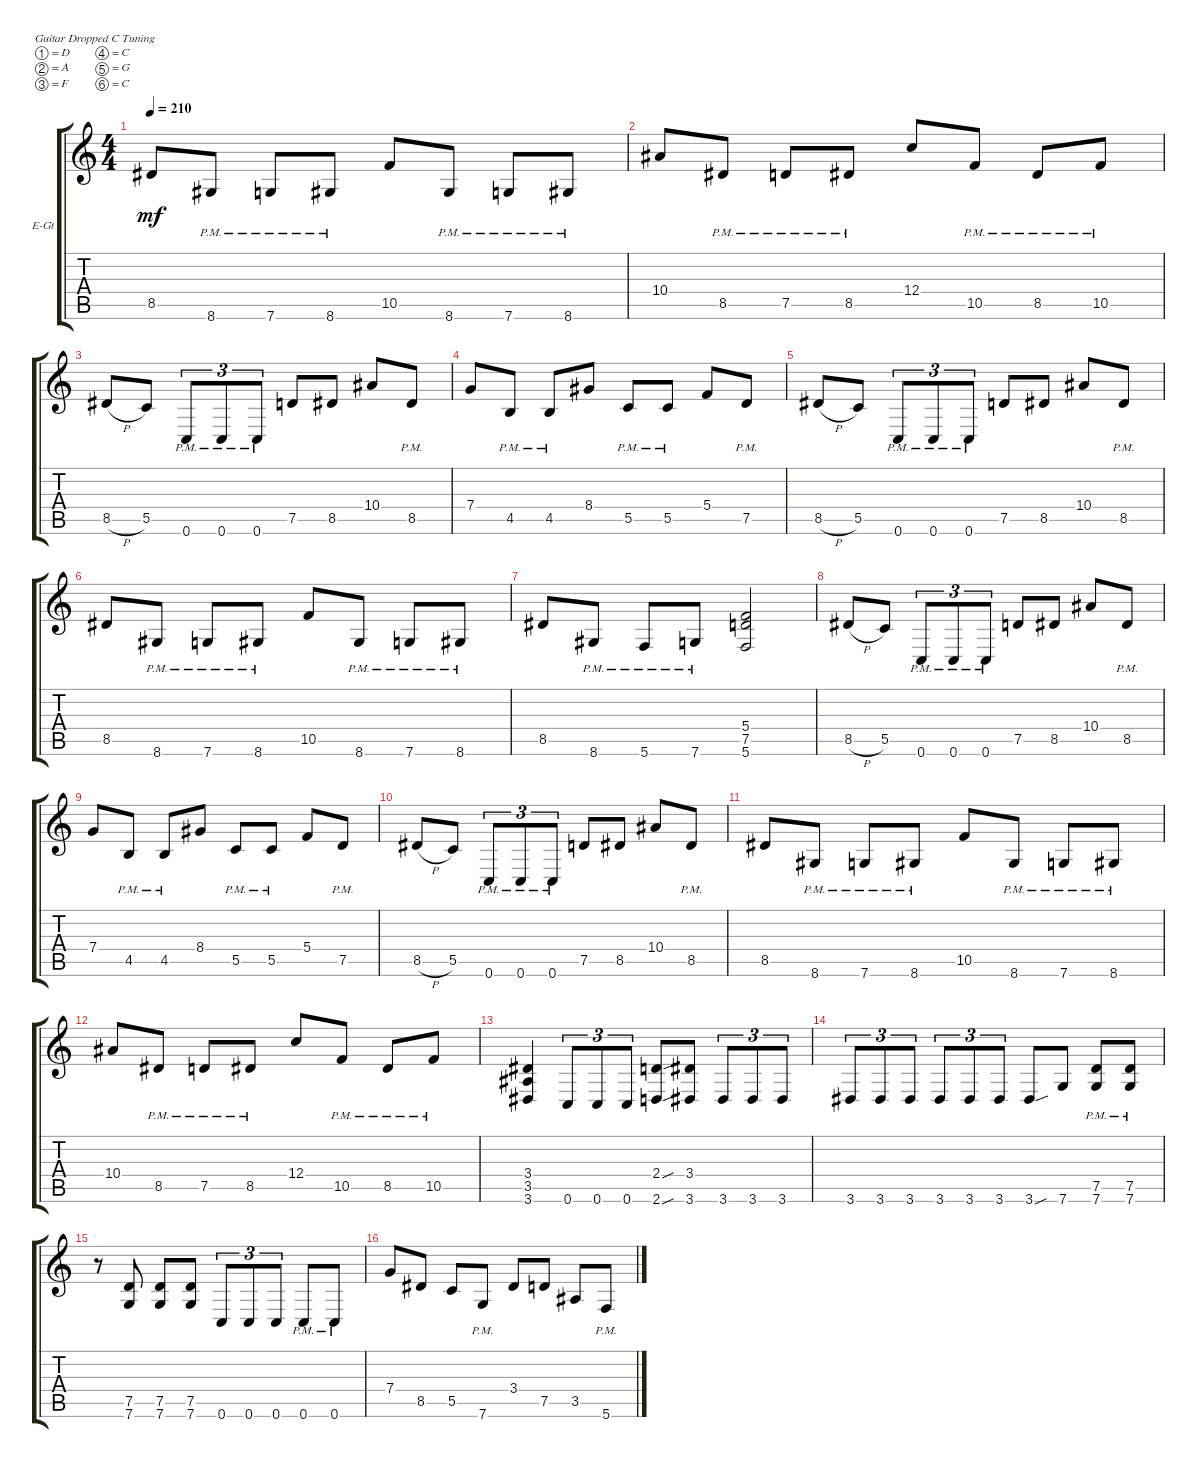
\defaultSystemsLayout 4
\bracketExtendMode groupsimilarinstruments
\firstSystemTrackNameOrientation horizontal
\otherSystemsTrackNameOrientation horizontal
\track ("Rhythm Guitar" "E-Gt") {instrument distortionguitar}
\staff {score tabs}
\tuning (D4 A3 F3 C3 G2 C2)
\ts (4 4)
\tempo 210
\clef g2
\ks c
8.5.8{dy mf} 8.6{pm}.8 7.6{pm}.8 8.6{pm}.8 10.5.8 8.6{pm}.8 7.6{pm}.8 8.6{pm}.8 |
10.4.8 8.5{pm}.8 7.5{pm}.8 8.5{pm}.8 12.4.8 10.5{pm}.8 8.5{pm}.8 10.5{pm}.8 |
8.5{h}.8 5.5.8 0.6{pm}.8{tu (3 2)} 0.6{pm}.8{tu (3 2)} 0.6{pm}.8{tu (3 2)} 7.5.8 8.5.8 10.4.8 8.5{pm}.8 |
7.4.8 4.5{pm}.8 4.5{pm}.8 8.4.8 5.5{pm}.8 5.5{pm}.8 5.4.8 7.5{pm}.8 |
8.5{h}.8 5.5.8 0.6{pm}.8{tu (3 2)} 0.6{pm}.8{tu (3 2)} 0.6{pm}.8{tu (3 2)} 7.5.8 8.5.8 10.4.8 8.5{pm}.8 |
8.5.8 8.6{pm}.8 7.6{pm}.8 8.6{pm}.8 10.5.8 8.6{pm}.8 7.6{pm}.8 8.6{pm}.8 |
8.5.8 8.6{pm}.8 5.6{pm}.8 7.6{pm}.8 (5.6 7.5 5.4).2 |
8.5{h}.8 5.5.8 0.6{pm}.8{tu (3 2)} 0.6{pm}.8{tu (3 2)} 0.6{pm}.8{tu (3 2)} 7.5.8 8.5.8 10.4.8 8.5{pm}.8 |
7.4.8 4.5{pm}.8 4.5{pm}.8 8.4.8 5.5{pm}.8 5.5{pm}.8 5.4.8 7.5{pm}.8 |
8.5{h}.8 5.5.8 0.6{pm}.8{tu (3 2)} 0.6{pm}.8{tu (3 2)} 0.6{pm}.8{tu (3 2)} 7.5.8 8.5.8 10.4.8 8.5{pm}.8 |
8.5.8 8.6{pm}.8 7.6{pm}.8 8.6{pm}.8 10.5.8 8.6{pm}.8 7.6{pm}.8 8.6{pm}.8 |
10.4.8 8.5{pm}.8 7.5{pm}.8 8.5{pm}.8 12.4.8 10.5{pm}.8 8.5{pm}.8 10.5{pm}.8 |
(3.6 3.4 3.5).4 0.6.8{tu (3 2)} 0.6.8{tu (3 2)} 0.6.8{tu (3 2)} (2.6{sou} 2.4{sou}).8 (3.6 3.4).8 3.6.8{tu (3 2)} 3.6.8{tu (3 2)} 3.6.8{tu (3 2)} |
3.6.8{tu (3 2)} 3.6.8{tu (3 2)} 3.6.8{tu (3 2)} 3.6.8{tu (3 2)} 3.6.8{tu (3 2)} 3.6.8{tu (3 2)} 3.6{sou}.8 7.6.8 (7.6{pm} 7.5{pm}).8 (7.6{pm} 7.5{pm}).8 |
r.8 (7.6 7.5).8 (7.6 7.5).8 (7.6 7.5).8 0.6.8{tu (3 2)} 0.6.8{tu (3 2)} 0.6.8{tu (3 2)} 0.6{pm}.8 0.6{pm}.8 |
7.4.8 8.5.8 5.5.8 7.6{pm}.8 3.4.8 7.5.8 3.5.8 5.6{pm}.8
